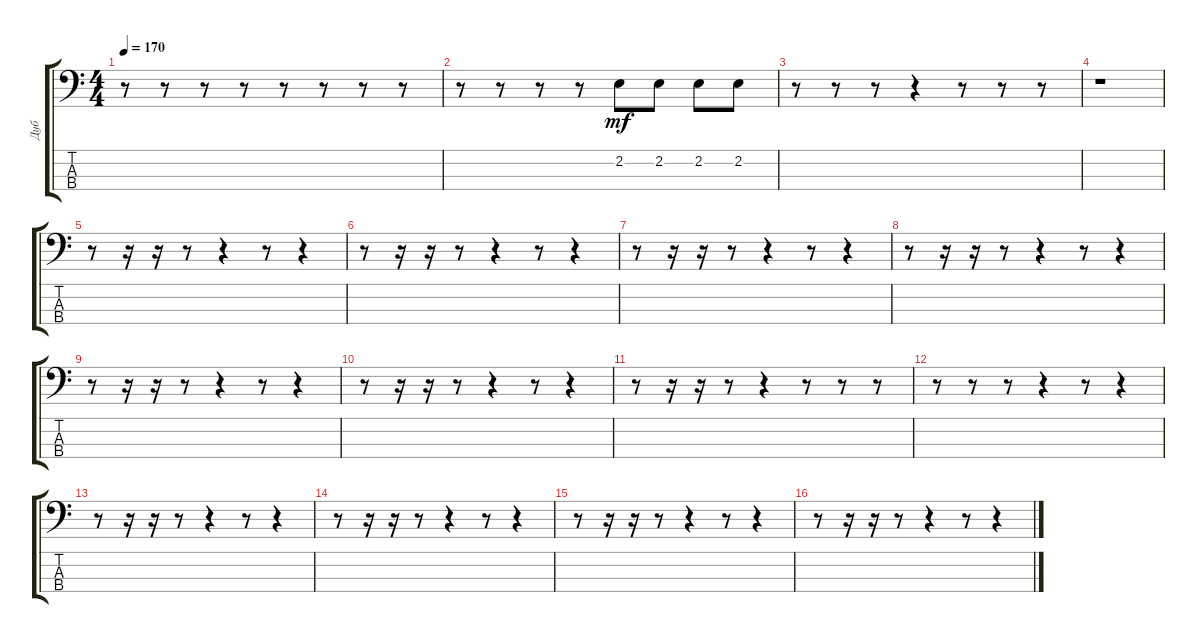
\track ("Дуб" "Дуб") {instrument electricbassfinger}
\staff {score tabs}
\tuning (G2 D2 A1 E1) {hide}
\ts (4 4)
\tempo 170
\clef f4
\ks c
r.8{dy mf} r.8 r.8 r.8 r.8 r.8 r.8 r.8 |
r.8 r.8 r.8 r.8 2.2.8 2.2.8 2.2.8 2.2.8 |
r.8 r.8 r.8 r.4 r.8 r.8 r.8 |
r.1 |
r.8 r.16 r.16 r.8 r.4 r.8 r.4 |
r.8 r.16 r.16 r.8 r.4 r.8 r.4 |
r.8 r.16 r.16 r.8 r.4 r.8 r.4 |
r.8 r.16 r.16 r.8 r.4 r.8 r.4 |
r.8 r.16 r.16 r.8 r.4 r.8 r.4 |
r.8 r.16 r.16 r.8 r.4 r.8 r.4 |
r.8 r.16 r.16 r.8 r.4 r.8 r.8 r.8 |
r.8 r.8 r.8 r.4 r.8 r.4 |
r.8 r.16 r.16 r.8 r.4 r.8 r.4 |
r.8 r.16 r.16 r.8 r.4 r.8 r.4 |
r.8 r.16 r.16 r.8 r.4 r.8 r.4 |
r.8 r.16 r.16 r.8 r.4 r.8 r.4
